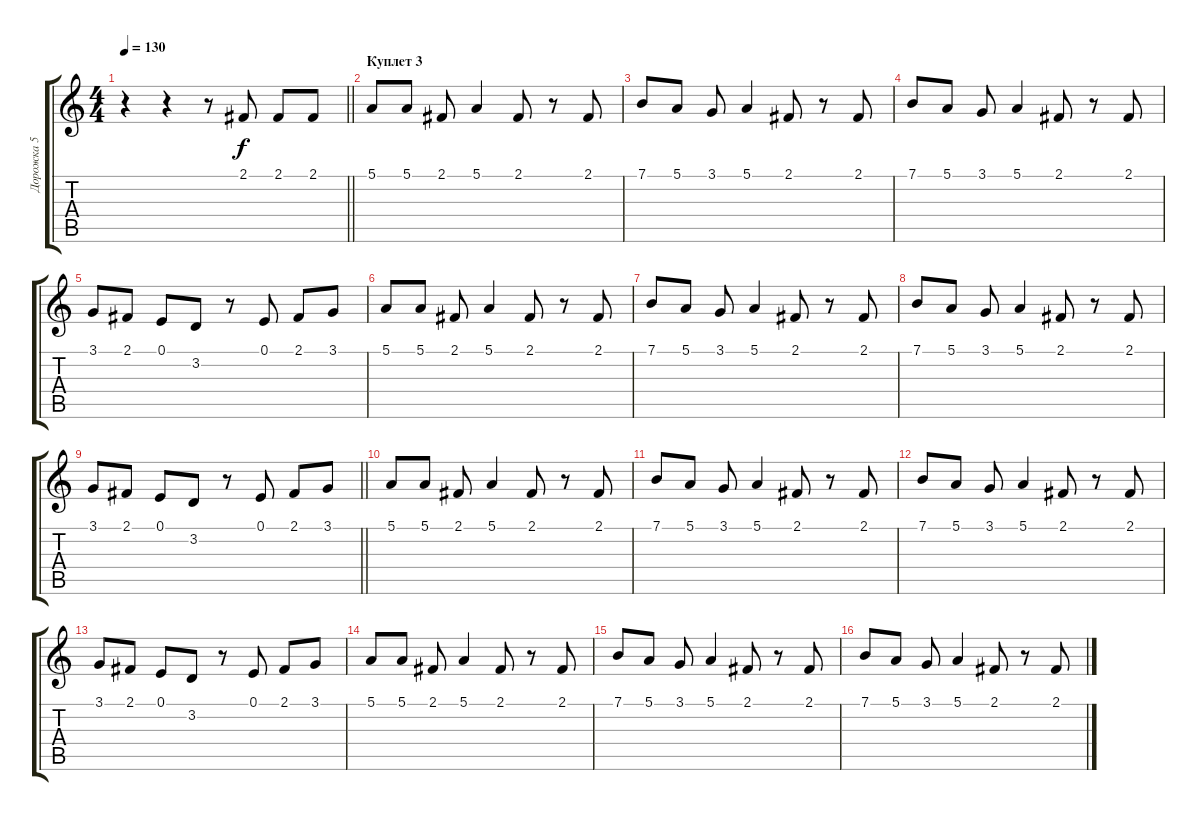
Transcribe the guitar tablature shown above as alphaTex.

\track ("Дорожка 5" "Дорожка 5") {instrument bassoon}
\staff {score tabs}
\tuning (E4 B3 G3 D3 A2 E2) {hide}
\ts (4 4)
\tempo 130
\clef g2
\barLineRight lightlight
\ks c
r.4{dy f} r.4 r.8 2.1.8 2.1.8 2.1.8 |
\section ("" "Куплет 3")
5.1.8 5.1.8 2.1.8 5.1.4 2.1.8 r.8 2.1.8 |
7.1.8 5.1.8 3.1.8 5.1.4 2.1.8 r.8 2.1.8 |
7.1.8 5.1.8 3.1.8 5.1.4 2.1.8 r.8 2.1.8 |
3.1.8 2.1.8 0.1.8 3.2.8 r.8 0.1.8 2.1.8 3.1.8 |
5.1.8 5.1.8 2.1.8 5.1.4 2.1.8 r.8 2.1.8 |
7.1.8 5.1.8 3.1.8 5.1.4 2.1.8 r.8 2.1.8 |
7.1.8 5.1.8 3.1.8 5.1.4 2.1.8 r.8 2.1.8 |
\barLineRight lightlight
3.1.8 2.1.8 0.1.8 3.2.8 r.8 0.1.8 2.1.8 3.1.8 |
5.1.8 5.1.8 2.1.8 5.1.4 2.1.8 r.8 2.1.8 |
7.1.8 5.1.8 3.1.8 5.1.4 2.1.8 r.8 2.1.8 |
7.1.8 5.1.8 3.1.8 5.1.4 2.1.8 r.8 2.1.8 |
3.1.8 2.1.8 0.1.8 3.2.8 r.8 0.1.8 2.1.8 3.1.8 |
5.1.8 5.1.8 2.1.8 5.1.4 2.1.8 r.8 2.1.8 |
7.1.8 5.1.8 3.1.8 5.1.4 2.1.8 r.8 2.1.8 |
7.1.8 5.1.8 3.1.8 5.1.4 2.1.8 r.8 2.1.8
